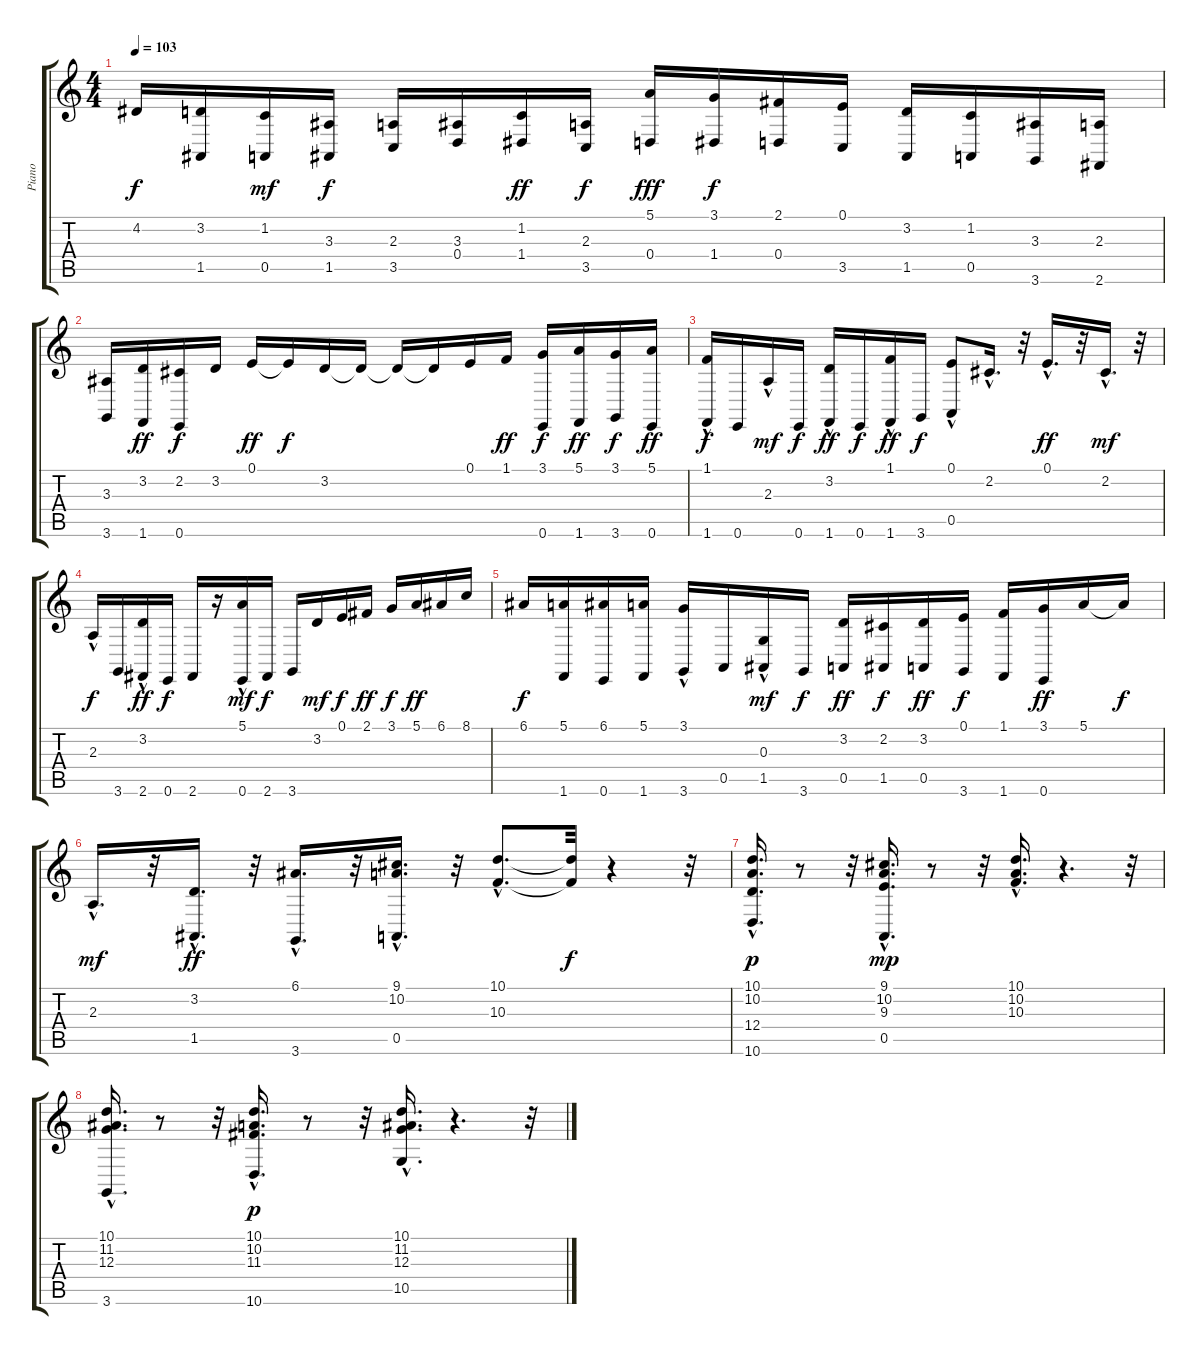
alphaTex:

\track ("Piano" "Piano") {instrument acousticgrandpiano}
\staff {score tabs}
\tuning (E4 B3 G3 D3 A2 E2) {hide}
\ts (4 4)
\tempo 103
\clef g2
\ks c
4.2.16{dy f} (3.2 1.5).16 (1.2 0.5).16{dy mf} (3.3 1.5).16{dy f} (2.3 3.5).16 (3.3 0.4).16 (1.2 1.4).16{dy ff} (2.3 3.5).16{dy f} (5.1 0.4).16{dy fff} (3.1 1.4).16{dy f} (2.1 0.4).16 (0.1 3.5).16 (3.2 1.5).16 (1.2 0.5).16 (3.3 3.6).16 (2.3 2.6).16 |
(3.3 3.6).16 (3.2 1.6).16{dy ff} (2.2 0.6).16{dy f} 3.2.16 0.1.16{dy ff} 0.1{t}.16{dy f} 3.2.16 3.2{t}.16 3.2{t}.16 3.2{t}.16 0.1.16 1.1.16{dy ff} (3.1 0.6).16{dy f} (5.1 1.6).16{dy ff} (3.1 3.6).16{dy f} (5.1 0.6).16{dy ff} |
(1.1{hac} 1.6).16{dy f} 0.6.16 2.3{hac}.16{dy mf} 0.6.16{dy f} (3.2{hac} 1.6).16{dy ff} 0.6.16{dy f} (1.1{hac} 1.6).16{dy ff} 3.6.16{dy f} (0.1{hac} 0.5).8 2.2{hac}.16{d} r.32 0.1{hac}.16{d dy ff} r.32 2.2{hac}.16{d dy mf} r.32 |
2.3{hac}.16{dy f} 3.6.16 (3.2{hac} 2.6).16{dy ff} 0.6.16{dy f} 2.6.16 r.16 (5.1{hac} 0.6).16{dy mf} 2.6.16{dy f} 3.6.16 3.2.16{dy mf} 0.1.16{dy f} 2.1.16{dy ff} 3.1.16{dy f} 5.1.16{dy ff} 6.1.16 8.1.16 |
6.1.16{dy f} (5.1 1.6).16 (6.1 0.6).16 (5.1 1.6).16 (3.1{hac} 3.6).16 0.5.16 (0.3{hac} 1.5).16{dy mf} 3.6.16{dy f} (3.2 0.5).16{dy ff} (2.2 1.5).16{dy f} (3.2 0.5).16{dy ff} (0.1 3.6).16{dy f} (1.1 1.6).16 (3.1 0.6).16{dy ff} 5.1.16 5.1{t}.16{dy f} |
2.3{hac}.16{d dy mf} r.32 (3.2{hac} 1.5{hac}).16{d dy ff} r.32 (6.1{hac} 3.6{hac}).16{d} r.32 (9.1{hac} 10.2{hac} 0.5{hac}).16{d} r.32 (10.1{hac} 10.3{hac}).8{d} (10.1{t} 10.3{t}).32{dy f} r.4 r.32 |
(10.1{hac} 10.2{hac} 12.4{hac} 10.6{hac}).16{d dy p} r.8 r.32 (9.1{hac} 10.2{hac} 9.3{hac} 0.5{hac}).16{d dy mp} r.8 r.32 (10.1{hac} 10.2{hac} 10.3{hac}).16{d} r.4{d} r.32 |
(10.1{hac} 11.2{hac} 12.3{hac} 3.6{hac}).16{d} r.8 r.32 (10.1{hac} 10.2{hac} 11.3{hac} 10.6{hac}).16{d dy p} r.8 r.32 (10.1{hac} 11.2{hac} 12.3{hac} 10.5{hac}).16{d} r.4{d} r.32
